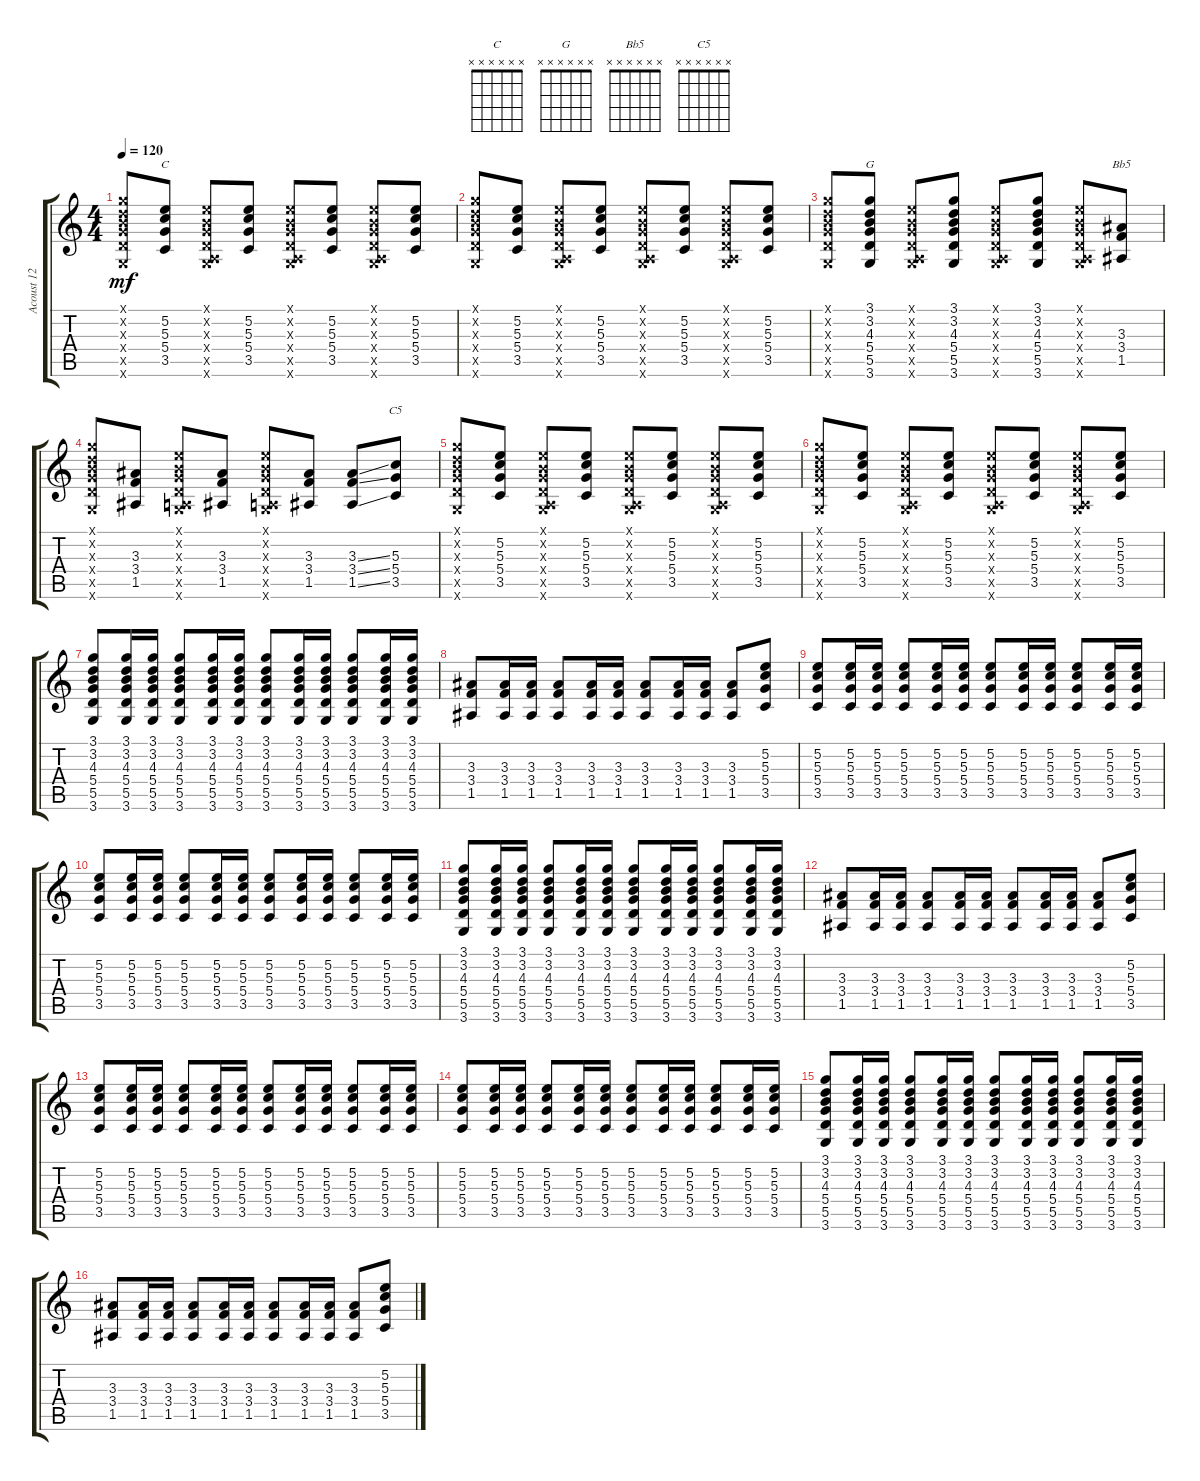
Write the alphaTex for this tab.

\track ("Acoust 12 string" "Acoust 12 ") {instrument acousticguitarsteel}
\staff {score tabs}
\tuning (E4 B3 G3 D3 A2 E2) {hide}
\chord ("C" x x x x x x) {firstfret 0}
\chord ("G" x x x x x x) {firstfret 0}
\chord ("Bb5" x x x x x x) {firstfret 0}
\chord ("C5" x x x x x x) {firstfret 0}
\ts (4 4)
\tempo 120
\clef g2
\ks c
(3.1{x} 3.2{x} 4.3{x} 5.4{x} 5.5{x} 3.6{x}).8{dy mf} (5.2 5.3 5.4 3.5).8{ch "C"} (0.1{x} 0.2{x} 0.3{x} 0.4{x} 0.5{x} 3.6{x}).8 (5.2 5.3 5.4 3.5).8 (0.1{x} 0.2{x} 0.3{x} 0.4{x} 0.5{x} 3.6{x}).8 (5.2 5.3 5.4 3.5).8 (0.1{x} 0.2{x} 0.3{x} 0.4{x} 0.5{x} 3.6{x}).8 (5.2 5.3 5.4 3.5).8 |
(3.1{x} 3.2{x} 4.3{x} 5.4{x} 5.5{x} 3.6{x}).8 (5.2 5.3 5.4 3.5).8 (0.1{x} 0.2{x} 0.3{x} 0.4{x} 0.5{x} 3.6{x}).8 (5.2 5.3 5.4 3.5).8 (0.1{x} 0.2{x} 0.3{x} 0.4{x} 0.5{x} 3.6{x}).8 (5.2 5.3 5.4 3.5).8 (0.1{x} 0.2{x} 0.3{x} 0.4{x} 0.5{x} 3.6{x}).8 (5.2 5.3 5.4 3.5).8 |
(3.1{x} 3.2{x} 4.3{x} 5.4{x} 5.5{x} 3.6{x}).8 (3.1 3.2 4.3 5.4 5.5 3.6).8{ch "G"} (0.1{x} 0.2{x} 0.3{x} 0.4{x} 0.5{x} 3.6{x}).8 (3.1 3.2 4.3 5.4 5.5 3.6).8 (0.1{x} 0.2{x} 0.3{x} 0.4{x} 0.5{x} 3.6{x}).8 (3.1 3.2 4.3 5.4 5.5 3.6).8 (0.1{x} 0.2{x} 0.3{x} 0.4{x} 0.5{x} 3.6{x}).8 (3.3 3.4 1.5).8{ch "Bb5"} |
(3.1{x} 3.2{x} 4.3{x} 5.4{x} 5.5{x} 3.6{x}).8 (3.3 3.4 1.5).8 (0.1{x} 0.2{x} 0.3{x} 0.4{x} 0.5{x} 3.6{x}).8 (3.3 3.4 1.5).8 (0.1{x} 0.2{x} 0.3{x} 0.4{x} 0.5{x} 3.6{x}).8 (3.3 3.4 1.5).8 (3.3{ss} 3.4{ss} 1.5{ss}).8 (5.3 5.4 3.5).8{ch "C5"} |
(3.1{x} 3.2{x} 4.3{x} 5.4{x} 5.5{x} 3.6{x}).8 (5.2 5.3 5.4 3.5).8 (0.1{x} 0.2{x} 0.3{x} 0.4{x} 0.5{x} 3.6{x}).8 (5.2 5.3 5.4 3.5).8 (0.1{x} 0.2{x} 0.3{x} 0.4{x} 0.5{x} 3.6{x}).8 (5.2 5.3 5.4 3.5).8 (0.1{x} 0.2{x} 0.3{x} 0.4{x} 0.5{x} 3.6{x}).8 (5.2 5.3 5.4 3.5).8 |
(3.1{x} 3.2{x} 4.3{x} 5.4{x} 5.5{x} 3.6{x}).8 (5.2 5.3 5.4 3.5).8 (0.1{x} 0.2{x} 0.3{x} 0.4{x} 0.5{x} 3.6{x}).8 (5.2 5.3 5.4 3.5).8 (0.1{x} 0.2{x} 0.3{x} 0.4{x} 0.5{x} 3.6{x}).8 (5.2 5.3 5.4 3.5).8 (0.1{x} 0.2{x} 0.3{x} 0.4{x} 0.5{x} 3.6{x}).8 (5.2 5.3 5.4 3.5).8 |
(3.1 3.2 4.3 5.4 5.5 3.6).8 (3.1 3.2 4.3 5.4 5.5 3.6).16 (3.1 3.2 4.3 5.4 5.5 3.6).16 (3.1 3.2 4.3 5.4 5.5 3.6).8 (3.1 3.2 4.3 5.4 5.5 3.6).16 (3.1 3.2 4.3 5.4 5.5 3.6).16 (3.1 3.2 4.3 5.4 5.5 3.6).8 (3.1 3.2 4.3 5.4 5.5 3.6).16 (3.1 3.2 4.3 5.4 5.5 3.6).16 (3.1 3.2 4.3 5.4 5.5 3.6).8 (3.1 3.2 4.3 5.4 5.5 3.6).16 (3.1 3.2 4.3 5.4 5.5 3.6).16 |
(3.3 3.4 1.5).8 (3.3 3.4 1.5).16 (3.3 3.4 1.5).16 (3.3 3.4 1.5).8 (3.3 3.4 1.5).16 (3.3 3.4 1.5).16 (3.3 3.4 1.5).8 (3.3 3.4 1.5).16 (3.3 3.4 1.5).16 (3.3 3.4 1.5).8 (5.2 5.3 5.4 3.5).8 |
(5.2 5.3 5.4 3.5).8 (5.2 5.3 5.4 3.5).16 (5.2 5.3 5.4 3.5).16 (5.2 5.3 5.4 3.5).8 (5.2 5.3 5.4 3.5).16 (5.2 5.3 5.4 3.5).16 (5.2 5.3 5.4 3.5).8 (5.2 5.3 5.4 3.5).16 (5.2 5.3 5.4 3.5).16 (5.2 5.3 5.4 3.5).8 (5.2 5.3 5.4 3.5).16 (5.2 5.3 5.4 3.5).16 |
(5.2 5.3 5.4 3.5).8 (5.2 5.3 5.4 3.5).16 (5.2 5.3 5.4 3.5).16 (5.2 5.3 5.4 3.5).8 (5.2 5.3 5.4 3.5).16 (5.2 5.3 5.4 3.5).16 (5.2 5.3 5.4 3.5).8 (5.2 5.3 5.4 3.5).16 (5.2 5.3 5.4 3.5).16 (5.2 5.3 5.4 3.5).8 (5.2 5.3 5.4 3.5).16 (5.2 5.3 5.4 3.5).16 |
(3.1 3.2 4.3 5.4 5.5 3.6).8 (3.1 3.2 4.3 5.4 5.5 3.6).16 (3.1 3.2 4.3 5.4 5.5 3.6).16 (3.1 3.2 4.3 5.4 5.5 3.6).8 (3.1 3.2 4.3 5.4 5.5 3.6).16 (3.1 3.2 4.3 5.4 5.5 3.6).16 (3.1 3.2 4.3 5.4 5.5 3.6).8 (3.1 3.2 4.3 5.4 5.5 3.6).16 (3.1 3.2 4.3 5.4 5.5 3.6).16 (3.1 3.2 4.3 5.4 5.5 3.6).8 (3.1 3.2 4.3 5.4 5.5 3.6).16 (3.1 3.2 4.3 5.4 5.5 3.6).16 |
(3.3 3.4 1.5).8 (3.3 3.4 1.5).16 (3.3 3.4 1.5).16 (3.3 3.4 1.5).8 (3.3 3.4 1.5).16 (3.3 3.4 1.5).16 (3.3 3.4 1.5).8 (3.3 3.4 1.5).16 (3.3 3.4 1.5).16 (3.3 3.4 1.5).8 (5.2 5.3 5.4 3.5).8 |
(5.2 5.3 5.4 3.5).8 (5.2 5.3 5.4 3.5).16 (5.2 5.3 5.4 3.5).16 (5.2 5.3 5.4 3.5).8 (5.2 5.3 5.4 3.5).16 (5.2 5.3 5.4 3.5).16 (5.2 5.3 5.4 3.5).8 (5.2 5.3 5.4 3.5).16 (5.2 5.3 5.4 3.5).16 (5.2 5.3 5.4 3.5).8 (5.2 5.3 5.4 3.5).16 (5.2 5.3 5.4 3.5).16 |
(5.2 5.3 5.4 3.5).8 (5.2 5.3 5.4 3.5).16 (5.2 5.3 5.4 3.5).16 (5.2 5.3 5.4 3.5).8 (5.2 5.3 5.4 3.5).16 (5.2 5.3 5.4 3.5).16 (5.2 5.3 5.4 3.5).8 (5.2 5.3 5.4 3.5).16 (5.2 5.3 5.4 3.5).16 (5.2 5.3 5.4 3.5).8 (5.2 5.3 5.4 3.5).16 (5.2 5.3 5.4 3.5).16 |
(3.1 3.2 4.3 5.4 5.5 3.6).8 (3.1 3.2 4.3 5.4 5.5 3.6).16 (3.1 3.2 4.3 5.4 5.5 3.6).16 (3.1 3.2 4.3 5.4 5.5 3.6).8 (3.1 3.2 4.3 5.4 5.5 3.6).16 (3.1 3.2 4.3 5.4 5.5 3.6).16 (3.1 3.2 4.3 5.4 5.5 3.6).8 (3.1 3.2 4.3 5.4 5.5 3.6).16 (3.1 3.2 4.3 5.4 5.5 3.6).16 (3.1 3.2 4.3 5.4 5.5 3.6).8 (3.1 3.2 4.3 5.4 5.5 3.6).16 (3.1 3.2 4.3 5.4 5.5 3.6).16 |
(3.3 3.4 1.5).8 (3.3 3.4 1.5).16 (3.3 3.4 1.5).16 (3.3 3.4 1.5).8 (3.3 3.4 1.5).16 (3.3 3.4 1.5).16 (3.3 3.4 1.5).8 (3.3 3.4 1.5).16 (3.3 3.4 1.5).16 (3.3 3.4 1.5).8 (5.2 5.3 5.4 3.5).8
